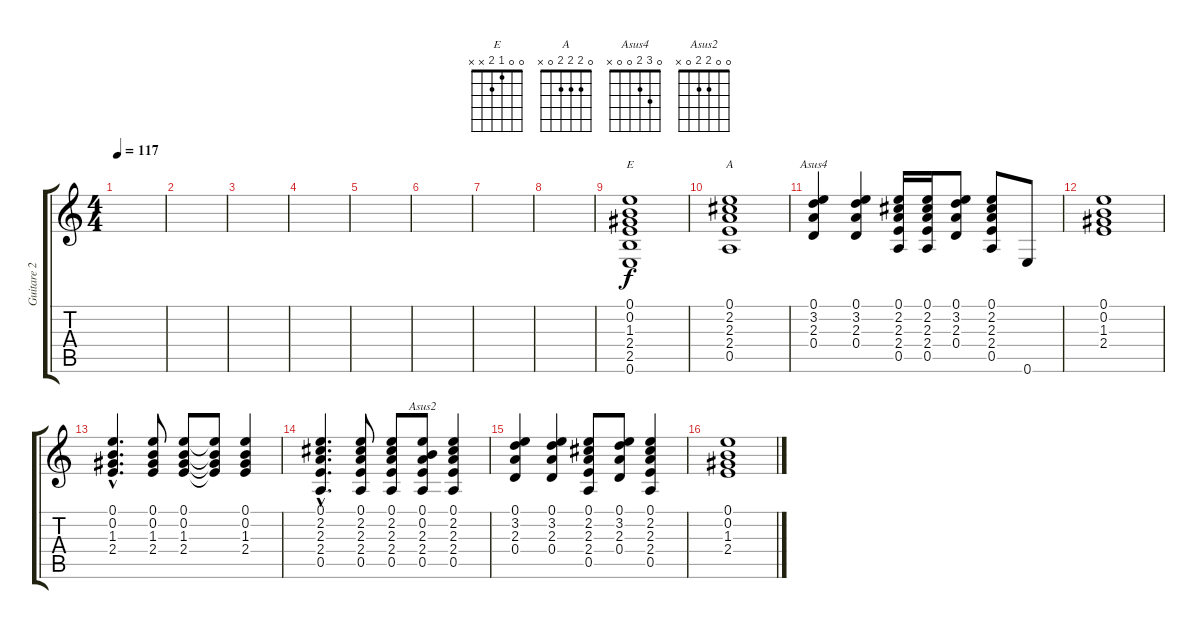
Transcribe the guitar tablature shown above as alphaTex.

\track ("Guitare 2 (?)" "Guitare 2 ") {instrument acousticguitarsteel}
\staff {score tabs}
\tuning (E4 B3 G3 D3 A2 E2) {hide}
\chord ("E" 0 0 1 2 x x)
\chord ("A" 0 2 2 2 0 x)
\chord ("Asus4" 0 3 2 0 0 x)
\chord ("Asus2" 0 0 2 2 0 x)
\ts (4 4)
\tempo 117
\clef g2
\ks c
|
|
|
|
|
|
|
|
(0.1 0.2 1.3 2.4 2.5 0.6).1{ch "E"} |
(0.1 2.2 2.3 2.4 0.5).1{ch "A"} |
(0.1 3.2 2.3 0.4).4{ch "Asus4"} (0.1 3.2 2.3 0.4).4 (0.1 2.2 2.3 2.4 0.5).16 (0.1 2.2 2.3 2.4 0.5).16 (0.1 3.2 2.3 0.4).8 (0.1 2.2 2.3 2.4 0.5).8 0.6.8 |
(0.1 0.2 1.3 2.4).1 |
(0.1{hac} 0.2{hac} 1.3{hac} 2.4{hac}).4{d} (0.1 0.2 1.3 2.4).8 (0.1 0.2 1.3 2.4).8 (0.1{t} 0.2{t} 1.3{t} 2.4{t}).8 (0.1 0.2 1.3 2.4).4 |
(0.1{hac} 2.2{hac} 2.3{hac} 2.4{hac} 0.5{hac}).4{d} (0.1 2.2 2.3 2.4 0.5).8 (0.1 2.2 2.3 2.4 0.5).8 (0.1 0.2 2.3 2.4 0.5).8{ch "Asus2"} (0.1 2.2 2.3 2.4 0.5).4 |
(0.1 3.2 2.3 0.4).4 (0.1 3.2 2.3 0.4).4 (0.1 2.2 2.3 2.4 0.5).8 (0.1 3.2 2.3 0.4).8 (0.1 2.2 2.3 2.4 0.5).4 |
(0.1 0.2 1.3 2.4).1
